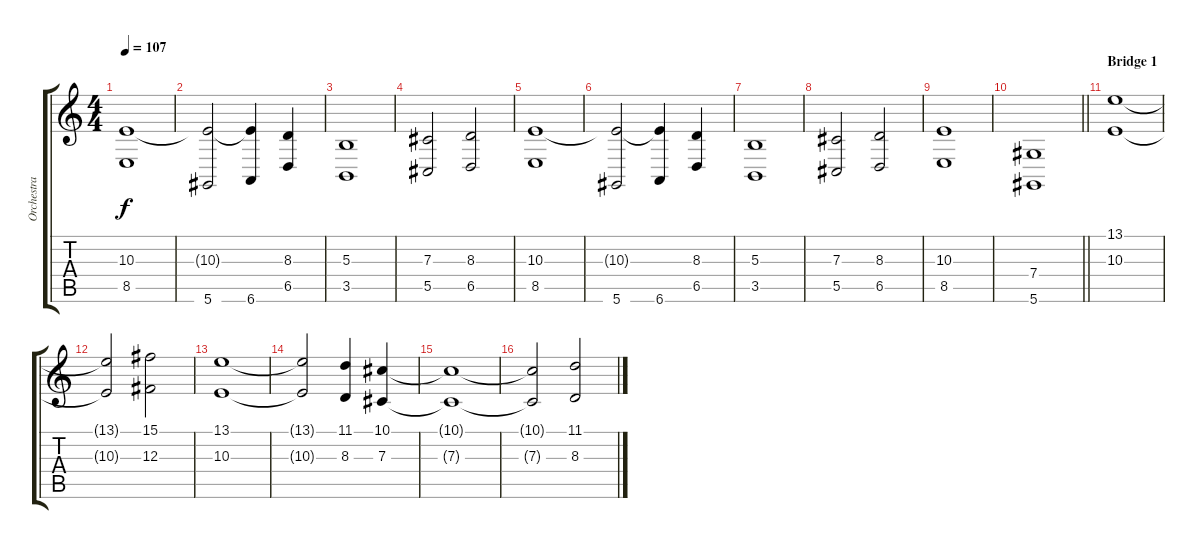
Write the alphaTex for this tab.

\track ("Orchestra 1" "Orchestra ") {instrument stringensemble1}
\staff {score tabs}
\tuning (Eb4 Bb3 Gb3 Db3 Ab2 Eb2) {hide}
\ts (4 4)
\tempo 107
\clef g2
\ks c
(10.3 8.5).1{dy f} |
(10.3{t} 5.6).2 (10.3{t} 6.6).4 (8.3 6.5).4 |
(5.3 3.5).1 |
(7.3 5.5).2 (8.3 6.5).2 |
(10.3 8.5).1 |
(10.3{t} 5.6).2 (10.3{t} 6.6).4 (8.3 6.5).4 |
(5.3 3.5).1 |
(7.3 5.5).2 (8.3 6.5).2 |
(10.3 8.5).1 |
\barLineRight lightlight
(7.4 5.6).1{volume 8} |
\section ("" "Bridge 1")
(13.1 10.3).1 |
(13.1{t} 10.3{t}).2 (15.1 12.3).2 |
(13.1 10.3).1 |
(13.1{t} 10.3{t}).2 (11.1 8.3).4 (10.1 7.3).4 |
(10.1{t} 7.3{t}).1 |
(10.1{t} 7.3{t}).2 (11.1 8.3).2
